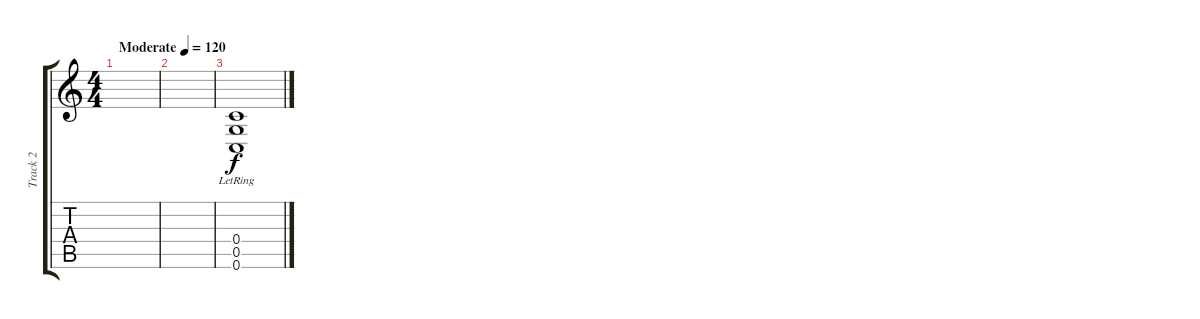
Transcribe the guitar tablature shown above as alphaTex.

\track ("Track 2" "Track 2") {instrument distortionguitar}
\staff {score tabs}
\tuning (D4 A3 F3 C3 G2 C2) {hide}
\ts (4 4)
\tempo (120 "Moderate")
\clef g2
\ks c
|
|
(0.4 0.5{lr} 0.6).1
